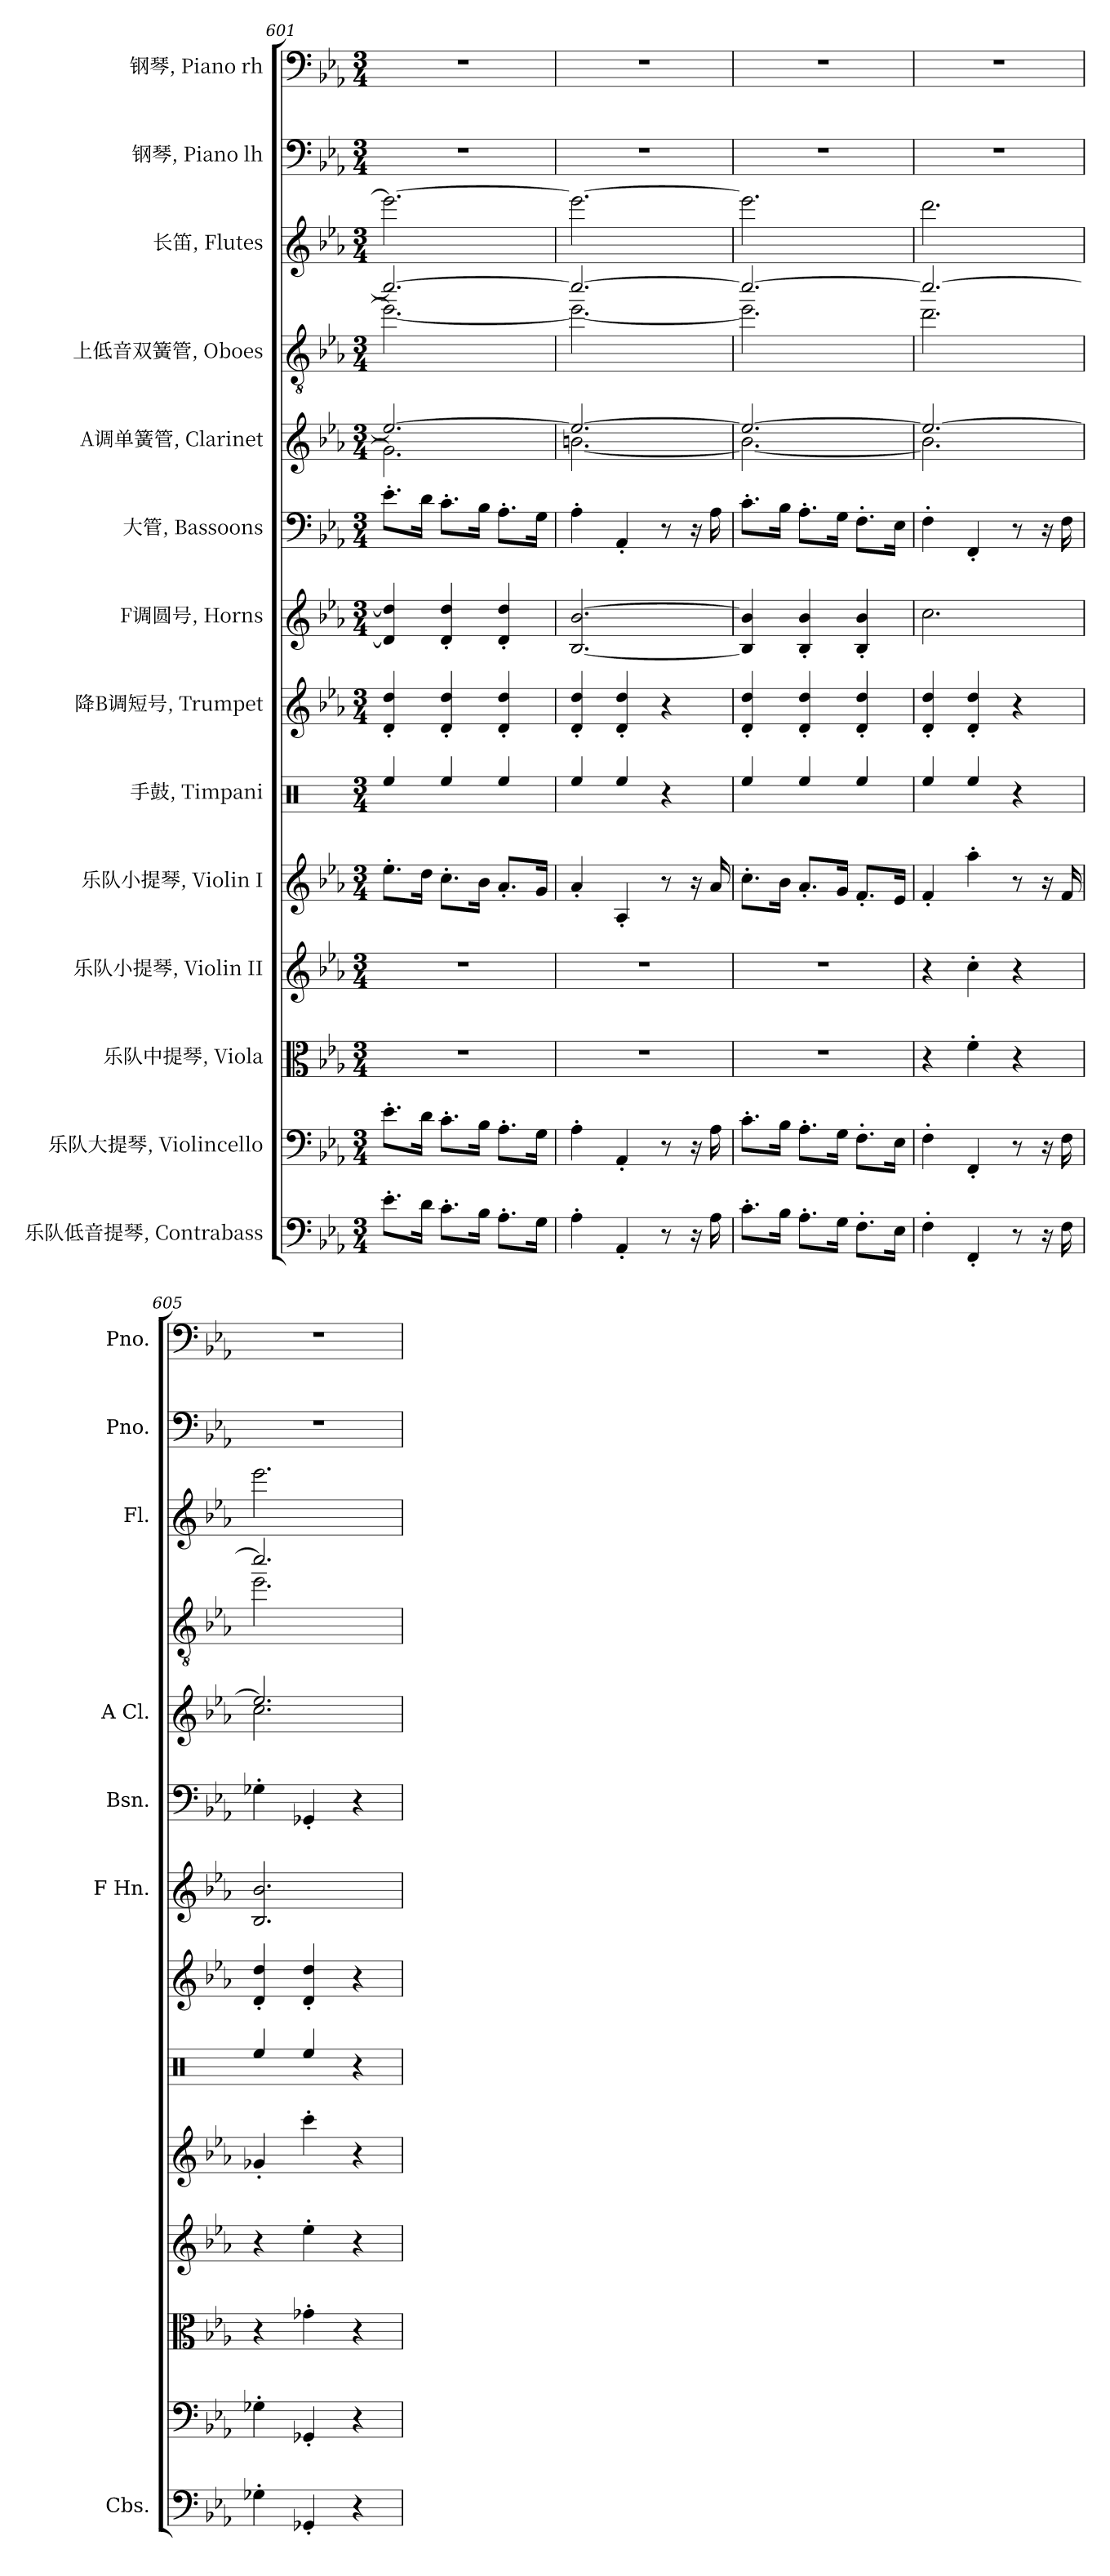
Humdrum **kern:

**kern	**kern	**kern	**kern	**kern	**kern	**kern	**kern	**kern	**kern	**kern	**kern	**kern	**kern
*part14	*part13	*part12	*part11	*part10	*part9	*part8	*part7	*part6	*part5	*part4	*part3	*part2	*part1
*staff14	*staff13	*staff12	*staff11	*staff10	*staff9	*staff8	*staff7	*staff6	*staff5	*staff4	*staff3	*staff2	*staff1
*I"乐队低音提琴, Contrabass	*I"乐队大提琴, Violincello	*I"乐队中提琴, Viola	*I"乐队小提琴, Violin II	*I"乐队小提琴, Violin I	*I"手鼓, Timpani	*I"降B调短号, Trumpet	*I"F调圆号, Horns	*I"大管, Bassoons	*I"A调单簧管, Clarinet	*I"上低音双簧管, Oboes	*I"长笛, Flutes	*I"钢琴, Piano lh	*I"钢琴, Piano rh
*I'Cbs.	*	*	*	*	*	*	*I'F Hn.	*I'Bsn.	*I'A Cl.	*	*I'Fl.	*I'Pno.	*I'Pno.
*clefF4	*clefF4	*clefC3	*clefG2	*clefG2	*clefX	*clefG2	*clefG2	*clefF4	*clefG2	*clefGv2	*clefG2	*clefF4	*clefF4
*ITrd7c12	*	*	*	*	*	*ITrd1c2	*ITrd4c7	*	*ITrd2c3	*	*	*	*
*k[b-e-a-]	*k[b-e-a-]	*k[b-e-a-]	*k[b-e-a-]	*k[b-e-a-]	*k[]	*k[b-e-a-d-g-]	*k[b-e-a-d-]	*k[b-e-a-]	*k[]	*k[b-e-a-]	*k[b-e-a-]	*k[b-e-a-]	*k[b-e-a-]
*M3/4	*M3/4	*M3/4	*M3/4	*M3/4	*M3/4	*M3/4	*M3/4	*M3/4	*M3/4	*M3/4	*M3/4	*M3/4	*M3/4
=601	=601	=601	=601	=601	=601	=601	=601	=601	=601	=601	=601	=601	=601
*	*	*	*	*	*	*	*	*	*^	*^	*	*	*
8.E-'\L	8.e-'\L	2.r	2.r	8.ee-'\L	4Ree/	4c/' 4cc/'	4G/] 4g/]	8.e-'\L	2.cc/_	2.e-\]	2.ccc/_	2.ee-\_	2.eee-\_	2.r	2.r
16D\Jk	16d\Jk	.	.	16dd\Jk	.	.	.	16d\Jk	.	.	.	.	.	.	.
8.C'\L	8.c'\L	.	.	8.cc'\L	4Ree/	4c/' 4cc/'	4G/' 4g/'	8.c'\L	.	.	.	.	.	.	.
16BB-\Jk	16B-\Jk	.	.	16b-\Jk	.	.	.	16B-\Jk	.	.	.	.	.	.	.
8.AA-'\L	8.A-'\L	.	.	8.a-'/L	4Ree/	4c/' 4cc/'	4G/' 4g/'	8.A-'\L	.	.	.	.	.	.	.
16GG\Jk	16G\Jk	.	.	16g/Jk	.	.	.	16G\Jk	.	.	.	.	.	.	.
!!LO:PB:g=z
=602	=602	=602	=602	=602	=602	=602	=602	=602	=602	=602	=602	=602	=602	=602	=602
4AA-'\	4A-'\	2.r	2.r	4a-'/	4Ree/	4c/' 4cc/'	[2.E-/ [2.e-/	4A-'\	2.cc/_	[2.g#X\	2.ccc/_	2.ee-\_	2.eee-\_	2.r	2.r
4AAA-'/	4AA-'/	.	.	4A-'/	4Ree/	4c/' 4cc/'	.	4AA-'/	.	.	.	.	.	.	.
8r	8r	.	.	8r	4r	4r	.	8r	.	.	.	.	.	.	.
16r	16r	.	.	16r	.	.	.	16r	.	.	.	.	.	.	.
16AA-\	16A-\	.	.	16a-/	.	.	.	16A-\	.	.	.	.	.	.	.
=603	=603	=603	=603	=603	=603	=603	=603	=603	=603	=603	=603	=603	=603	=603	=603
8.C'\L	8.c'\L	2.r	2.r	8.cc'\L	4Ree/	4c/' 4cc/'	4E-/] 4e-/]	8.c'\L	2.cc/_	2.g#\_	2.ccc/_	2.ee-\]	2.eee-\]	2.r	2.r
16BB-\Jk	16B-\Jk	.	.	16b-\Jk	.	.	.	16B-\Jk	.	.	.	.	.	.	.
8.AA-'\L	8.A-'\L	.	.	8.a-'/L	4Ree/	4c/' 4cc/'	4E-/' 4e-/'	8.A-'\L	.	.	.	.	.	.	.
16GG\Jk	16G\Jk	.	.	16g/Jk	.	.	.	16G\Jk	.	.	.	.	.	.	.
8.FF'\L	8.F'\L	.	.	8.f'/L	4Ree/	4c/' 4cc/'	4E-/' 4e-/'	8.F'\L	.	.	.	.	.	.	.
16EE-\Jk	16E-\Jk	.	.	16e-/Jk	.	.	.	16E-\Jk	.	.	.	.	.	.	.
=604	=604	=604	=604	=604	=604	=604	=604	=604	=604	=604	=604	=604	=604	=604	=604
4FF'\	4F'\	4r	4r	4f'/	4Ree/	4c/' 4cc/'	2.f\	4F'\	2.cc/_	2.g#\]	2.ccc/_	2.dd\	2.ddd\	2.r	2.r
4FFF'/	4FF'/	4f'\	4cc'\	4aa-'\	4Ree/	4c/' 4cc/'	.	4FF'/	.	.	.	.	.	.	.
8r	8r	4r	4r	8r	4r	4r	.	8r	.	.	.	.	.	.	.
16r	16r	.	.	16r	.	.	.	16r	.	.	.	.	.	.	.
16FF\	16F\	.	.	16f/	.	.	.	16F\	.	.	.	.	.	.	.
=605	=605	=605	=605	=605	=605	=605	=605	=605	=605	=605	=605	=605	=605	=605	=605
4GG-X'\	4G-X'\	4r	4r	4g-X'/	4Ree/	4c/' 4cc/'	2.E-/ 2.e-/	4G-X'\	2.cc/]	2.a\	2.ccc/]	2.ee-\	2.eee-\	2.r	2.r
4GGG-X'/	4GG-X'/	4g-X'\	4ee-'\	4ccc'\	4Ree/	4c/' 4cc/'	.	4GG-X'/	.	.	.	.	.	.	.
4r	4r	4r	4r	4r	4r	4r	.	4r	.	.	.	.	.	.	.
*	*	*	*	*	*	*	*	*	*v	*v	*	*	*	*	*
*	*	*	*	*	*	*	*	*	*	*v	*v	*	*	*
=	=	=	=	=	=	=	=	=	=	=	=	=	=
*-	*-	*-	*-	*-	*-	*-	*-	*-	*-	*-	*-	*-	*-
